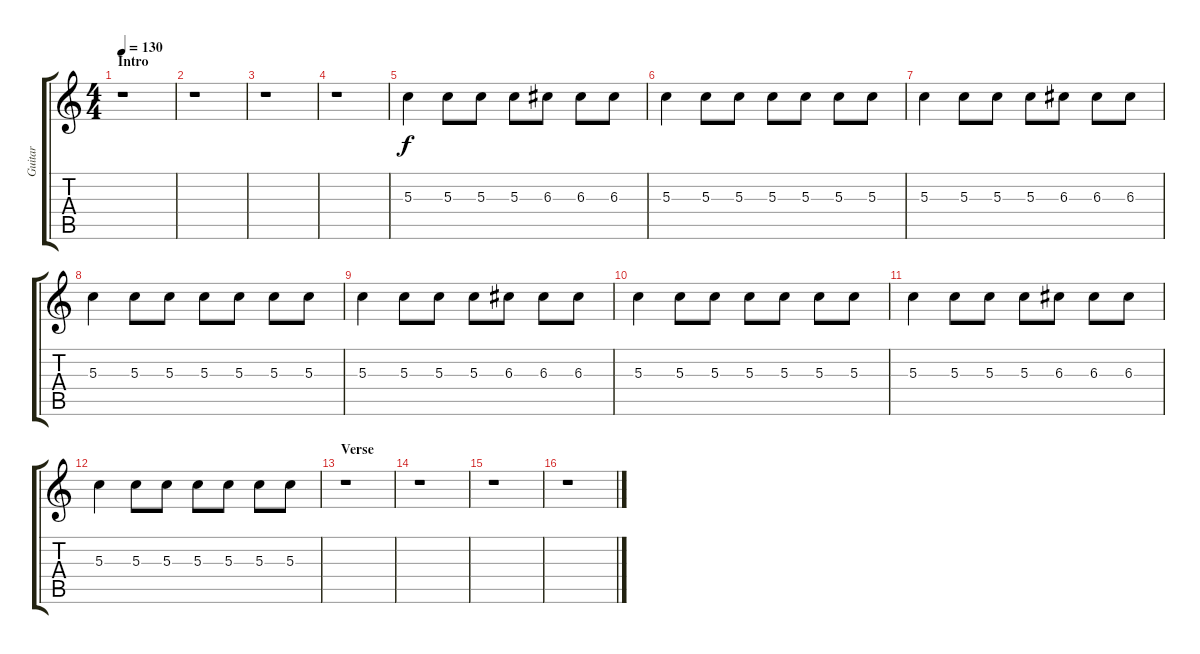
\track ("Guitar" "Guitar") {instrument distortionguitar}
\staff {score tabs}
\tuning (E4 B3 G3 D3 A2 E2) {hide}
\ts (4 4)
\section ("" "Intro")
\tempo 130
\clef g2
\ks c
r.1{dy f instrument distortionguitar} |
r.1 |
r.1 |
r.1 |
5.3.4 5.3.8 5.3.8 5.3.8 6.3.8 6.3.8 6.3.8 |
5.3.4 5.3.8 5.3.8 5.3.8 5.3.8 5.3.8 5.3.8 |
5.3.4 5.3.8 5.3.8 5.3.8 6.3.8 6.3.8 6.3.8 |
5.3.4 5.3.8 5.3.8 5.3.8 5.3.8 5.3.8 5.3.8 |
5.3.4 5.3.8 5.3.8 5.3.8 6.3.8 6.3.8 6.3.8 |
5.3.4 5.3.8 5.3.8 5.3.8 5.3.8 5.3.8 5.3.8 |
5.3.4 5.3.8 5.3.8 5.3.8 6.3.8 6.3.8 6.3.8 |
5.3.4 5.3.8 5.3.8 5.3.8 5.3.8 5.3.8 5.3.8 |
\section ("" "Verse")
r.1 |
r.1 |
r.1 |
r.1
